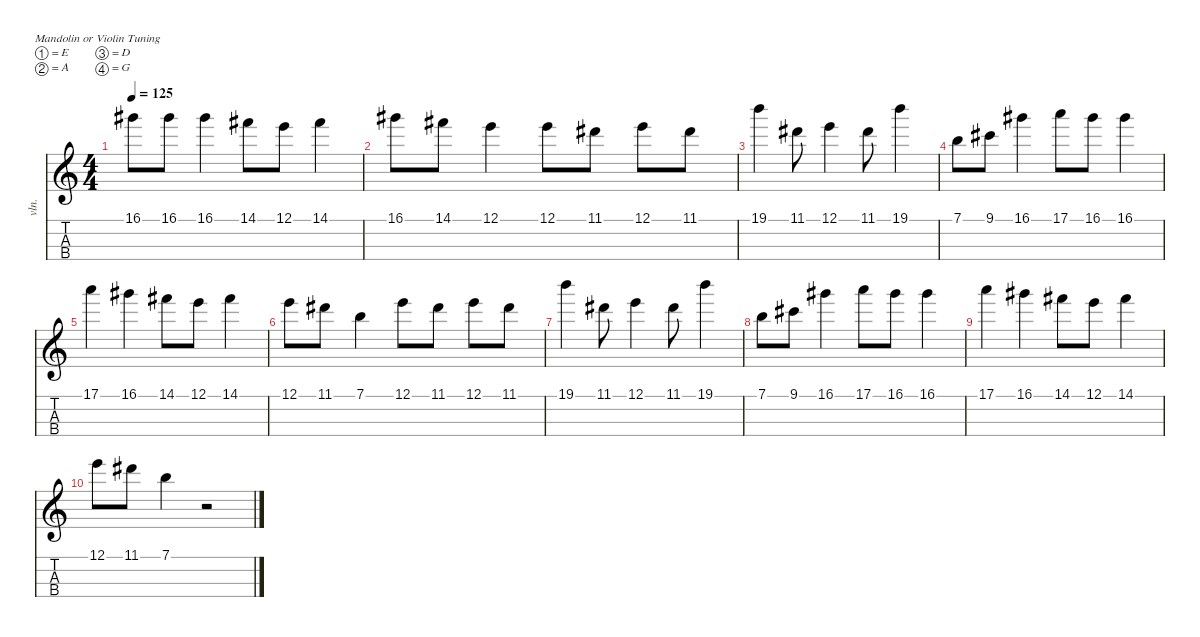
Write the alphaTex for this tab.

\defaultSystemsLayout 4
\hideDynamics
\bracketExtendMode nobrackets
\otherSystemsTrackNameOrientation horizontal
\track ("Violin" "vln.") {instrument violin}
\staff {score tabs}
\tuning (E5 A4 D4 G3)
\ts (4 4)
\tempo 125
\clef g2
\ks c
16.1.8{dy mf} 16.1.8 16.1.4 14.1.8 12.1.8 14.1.4 |
16.1.8 14.1.8 12.1.4 12.1.8 11.1.8 12.1.8 11.1.8 |
19.1.4 11.1.8 12.1.4 11.1.8 19.1.4 |
7.1.8 9.1.8 16.1.4 17.1.8 16.1.8 16.1.4 |
17.1.4 16.1.4 14.1.8 12.1.8 14.1.4 |
12.1.8 11.1.8 7.1.4 12.1.8 11.1.8 12.1.8 11.1.8 |
19.1.4 11.1.8 12.1.4 11.1.8 19.1.4 |
7.1.8 9.1.8 16.1.4 17.1.8 16.1.8 16.1.4 |
17.1.4 16.1.4 14.1.8 12.1.8 14.1.4 |
12.1.8 11.1.8 7.1.4 r.2
